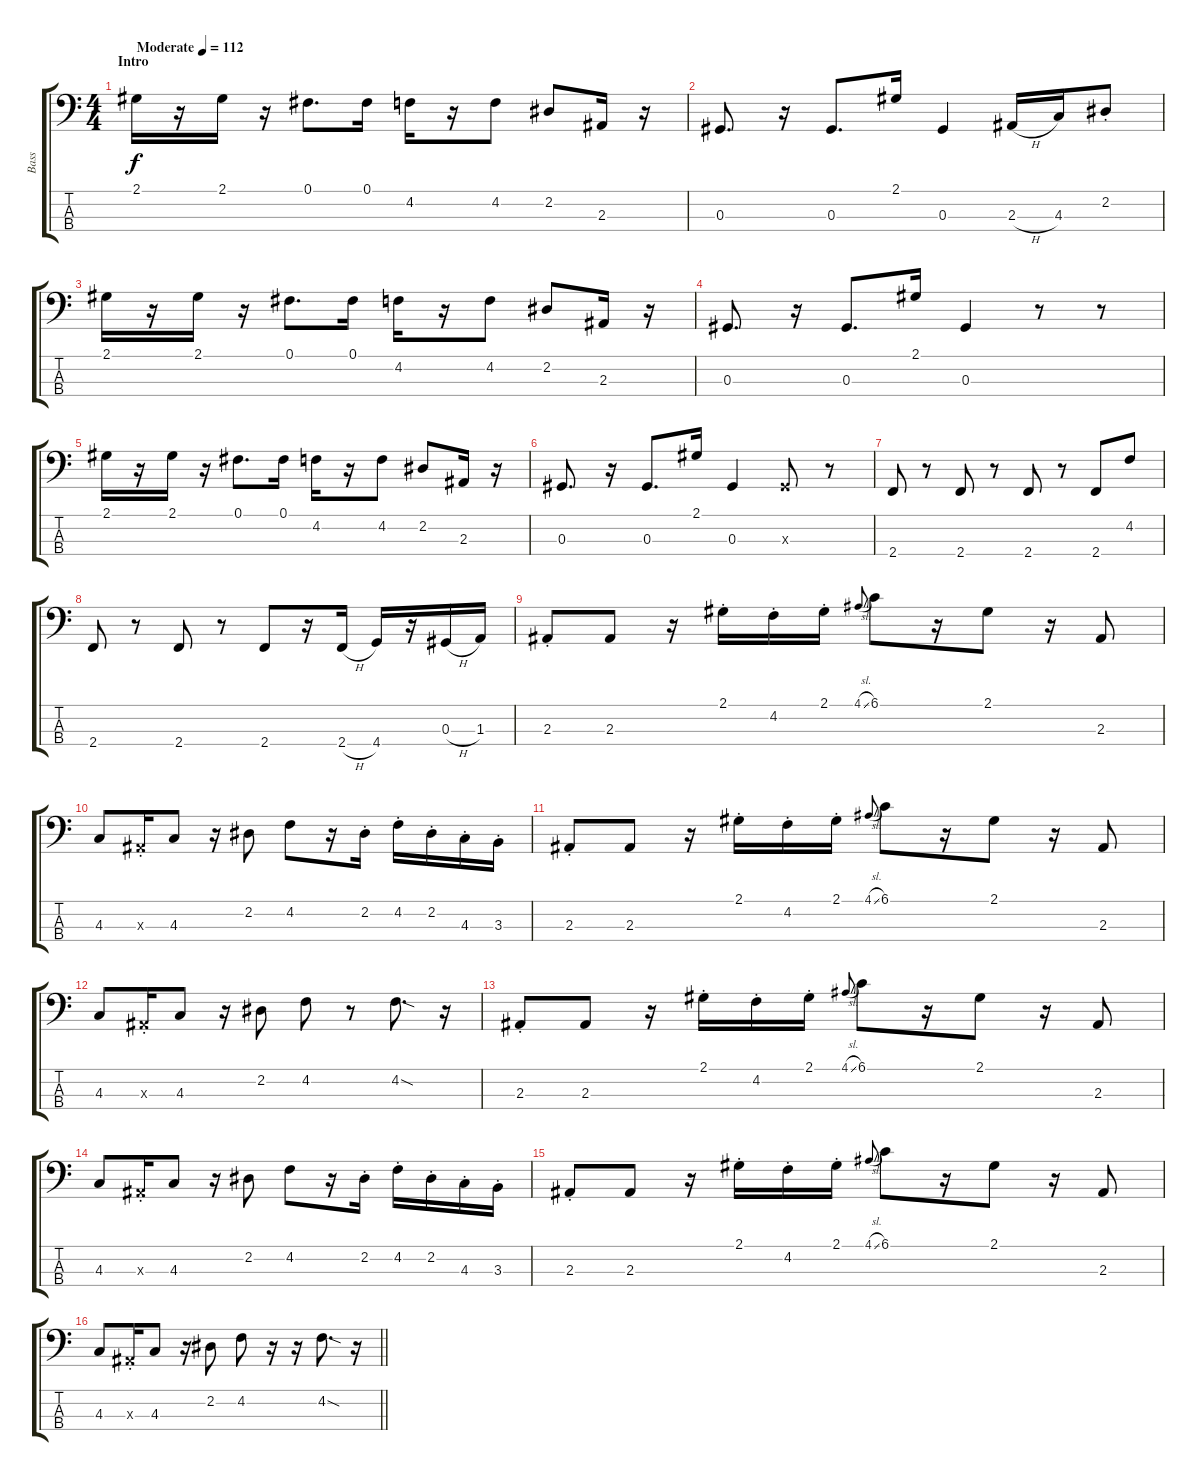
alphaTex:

\track ("Bass" "Bass") {instrument electricbassfinger}
\staff {score tabs}
\tuning (Gb2 Db2 Ab1 Eb1) {hide}
\ts (4 4)
\section ("" "Intro")
\tempo (112 "Moderate")
\clef f4
\ks c
2.1.16{dy f instrument electricbassfinger} r.16 2.1.16 r.16 0.1.8{d} 0.1.16 4.2.16 r.16 4.2.8 2.2.8 2.3.16 r.16 |
0.3.8{d} r.16 0.3.8{d} 2.1.16 0.3.4 2.3{h}.16 4.3.16 2.2{st}.8 |
2.1.16 r.16 2.1.16 r.16 0.1.8{d} 0.1.16 4.2.16 r.16 4.2.8 2.2.8 2.3.16 r.16 |
0.3.8{d} r.16 0.3.8{d} 2.1.16 0.3.4 r.8 r.8 |
2.1.16 r.16 2.1.16 r.16 0.1.8{d} 0.1.16 4.2.16 r.16 4.2.8 2.2.8 2.3.16 r.16 |
0.3.8{d} r.16 0.3.8{d} 2.1.16 0.3.4 0.3{x}.8 r.8 |
2.4.8 r.8 2.4.8 r.8 2.4.8 r.8 2.4.8 4.2.8 |
2.4.8 r.8 2.4.8 r.8 2.4.8 r.16 2.4{h}.16 4.4.16 r.16 0.3{h}.16 1.3.16 |
2.3{st}.8 2.3.8 r.16 2.1{st}.16 4.2{st}.16 2.1{st}.16 4.1{sl}.8{gr onbeat} 6.1.8 r.16 2.1.8 r.16 2.3.8 |
4.3.8 2.3{st x}.16 4.3.8 r.16 2.2.8 4.2.8 r.16 2.2{st}.16 4.2{st}.16 2.2{st}.16 4.3{st}.16 3.3{st}.16 |
2.3{st}.8 2.3.8 r.16 2.1{st}.16 4.2{st}.16 2.1{st}.16 4.1{sl}.8{gr onbeat} 6.1.8 r.16 2.1.8 r.16 2.3.8 |
4.3.8 2.3{st x}.16 4.3.8 r.16 2.2.8 4.2.8 r.8 4.2{sod}.8{d} r.16 |
2.3{st}.8 2.3.8 r.16 2.1{st}.16 4.2{st}.16 2.1{st}.16 4.1{sl}.8{gr onbeat} 6.1.8 r.16 2.1.8 r.16 2.3.8 |
4.3.8 2.3{st x}.16 4.3.8 r.16 2.2.8 4.2.8 r.16 2.2{st}.16 4.2{st}.16 2.2{st}.16 4.3{st}.16 3.3{st}.16 |
2.3{st}.8 2.3.8 r.16 2.1{st}.16 4.2{st}.16 2.1{st}.16 4.1{sl}.8{gr onbeat} 6.1.8 r.16 2.1.8 r.16 2.3.8 |
\barLineRight lightlight
4.3.8 2.3{st x}.16 4.3.8 r.16 2.2.8 4.2.8 r.16 r.16 4.2{sod}.8{d} r.16
